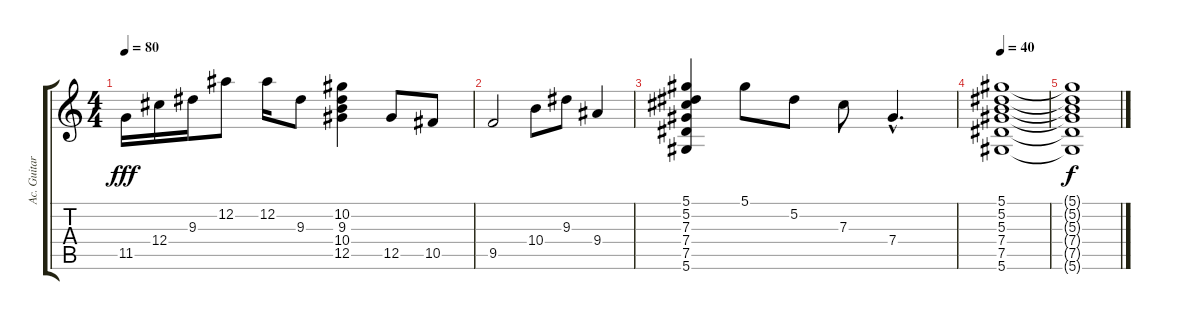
\track ("Ac. Guitar I" "Ac. Guitar") {instrument acousticguitarnylon}
\staff {score tabs}
\tuning (Eb4 Bb3 Gb3 Db3 Ab2 Eb2) {hide}
\ts (4 4)
\tempo 80
\clef g2
\ks c
11.5.16{dy fff} 12.4.16 9.3.16 12.2.8 12.2.16 9.3.8 (10.2 9.3 10.4 12.5).4 12.5.8 10.5.8 |
9.5.2 10.4.8 9.3.8 9.4.4 |
(5.1 5.2 7.3 7.4 7.5 5.6).4 5.1.8 5.2.8 7.3.8 7.4{hac}.4{d} |
\tempo 40
(5.1 5.2 5.3 7.4 7.5 5.6).1 |
(5.1{t} 5.2{t} 5.3{t} 7.4{t} 7.5{t} 5.6{t}).1{dy f}
